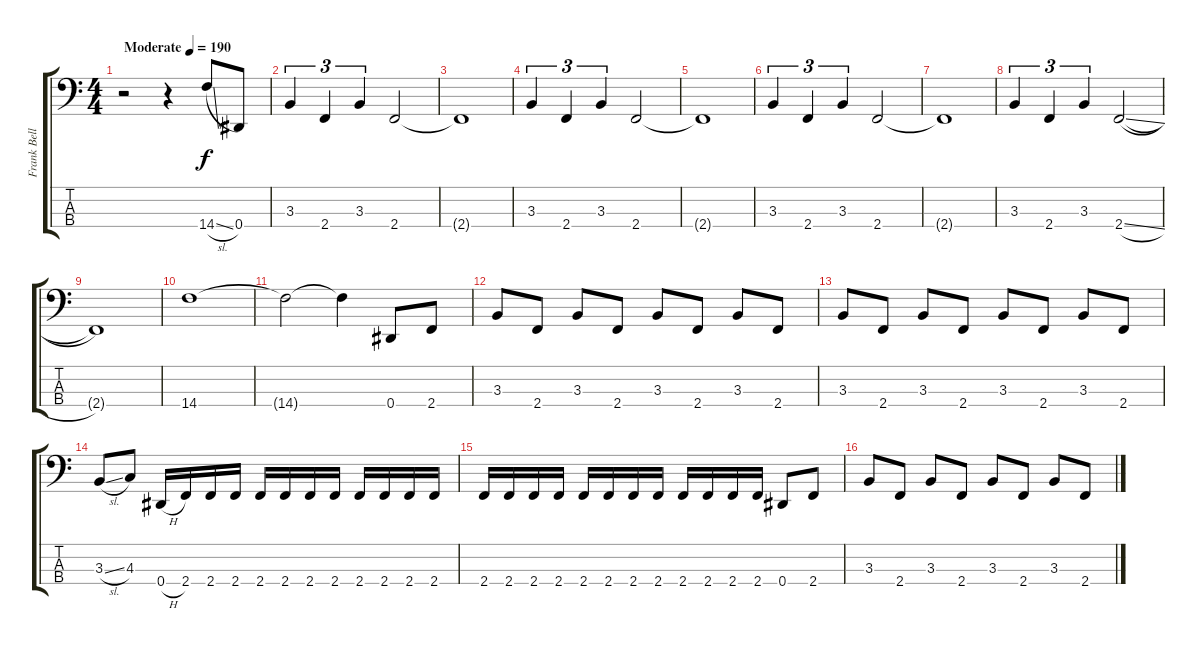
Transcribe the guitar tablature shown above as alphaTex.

\track ("Frank Bello" "Frank Bell") {instrument electricbassfinger}
\staff {score tabs}
\tuning (Gb2 Db2 Ab1 Eb1) {hide}
\ts (4 4)
\tempo (190 "Moderate")
\clef f4
\ks c
r.2{dy f instrument electricbassfinger} r.4 14.4{sl}.8{volume 10} 0.4.8 |
3.3.4{tu (3 2)} 2.4.4{tu (3 2)} 3.3.4{tu (3 2)} 2.4.2 |
2.4{t}.1 |
3.3.4{tu (3 2)} 2.4.4{tu (3 2)} 3.3.4{tu (3 2)} 2.4.2 |
2.4{t}.1 |
3.3.4{tu (3 2)} 2.4.4{tu (3 2)} 3.3.4{tu (3 2)} 2.4.2 |
2.4{t}.1 |
3.3.4{tu (3 2)} 2.4.4{tu (3 2)} 3.3.4{tu (3 2)} 2.4{sl}.2{volume 16} |
2.4{t}.1 |
14.4.1 |
14.4{t}.2 14.4{t}.4 0.4.8{volume 13} 2.4.8 |
3.3.8 2.4.8 3.3.8 2.4.8 3.3.8 2.4.8 3.3.8 2.4.8 |
3.3.8 2.4.8 3.3.8 2.4.8 3.3.8 2.4.8 3.3.8 2.4.8 |
3.3{sl}.8 4.3.8 0.4{h}.16 2.4.16 2.4.16 2.4.16 2.4.16 2.4.16 2.4.16 2.4.16 2.4.16 2.4.16 2.4.16 2.4.16 |
2.4.16 2.4.16 2.4.16 2.4.16 2.4.16 2.4.16 2.4.16 2.4.16 2.4.16 2.4.16 2.4.16 2.4.16 0.4.8 2.4.8 |
3.3.8 2.4.8 3.3.8 2.4.8 3.3.8 2.4.8 3.3.8 2.4.8
